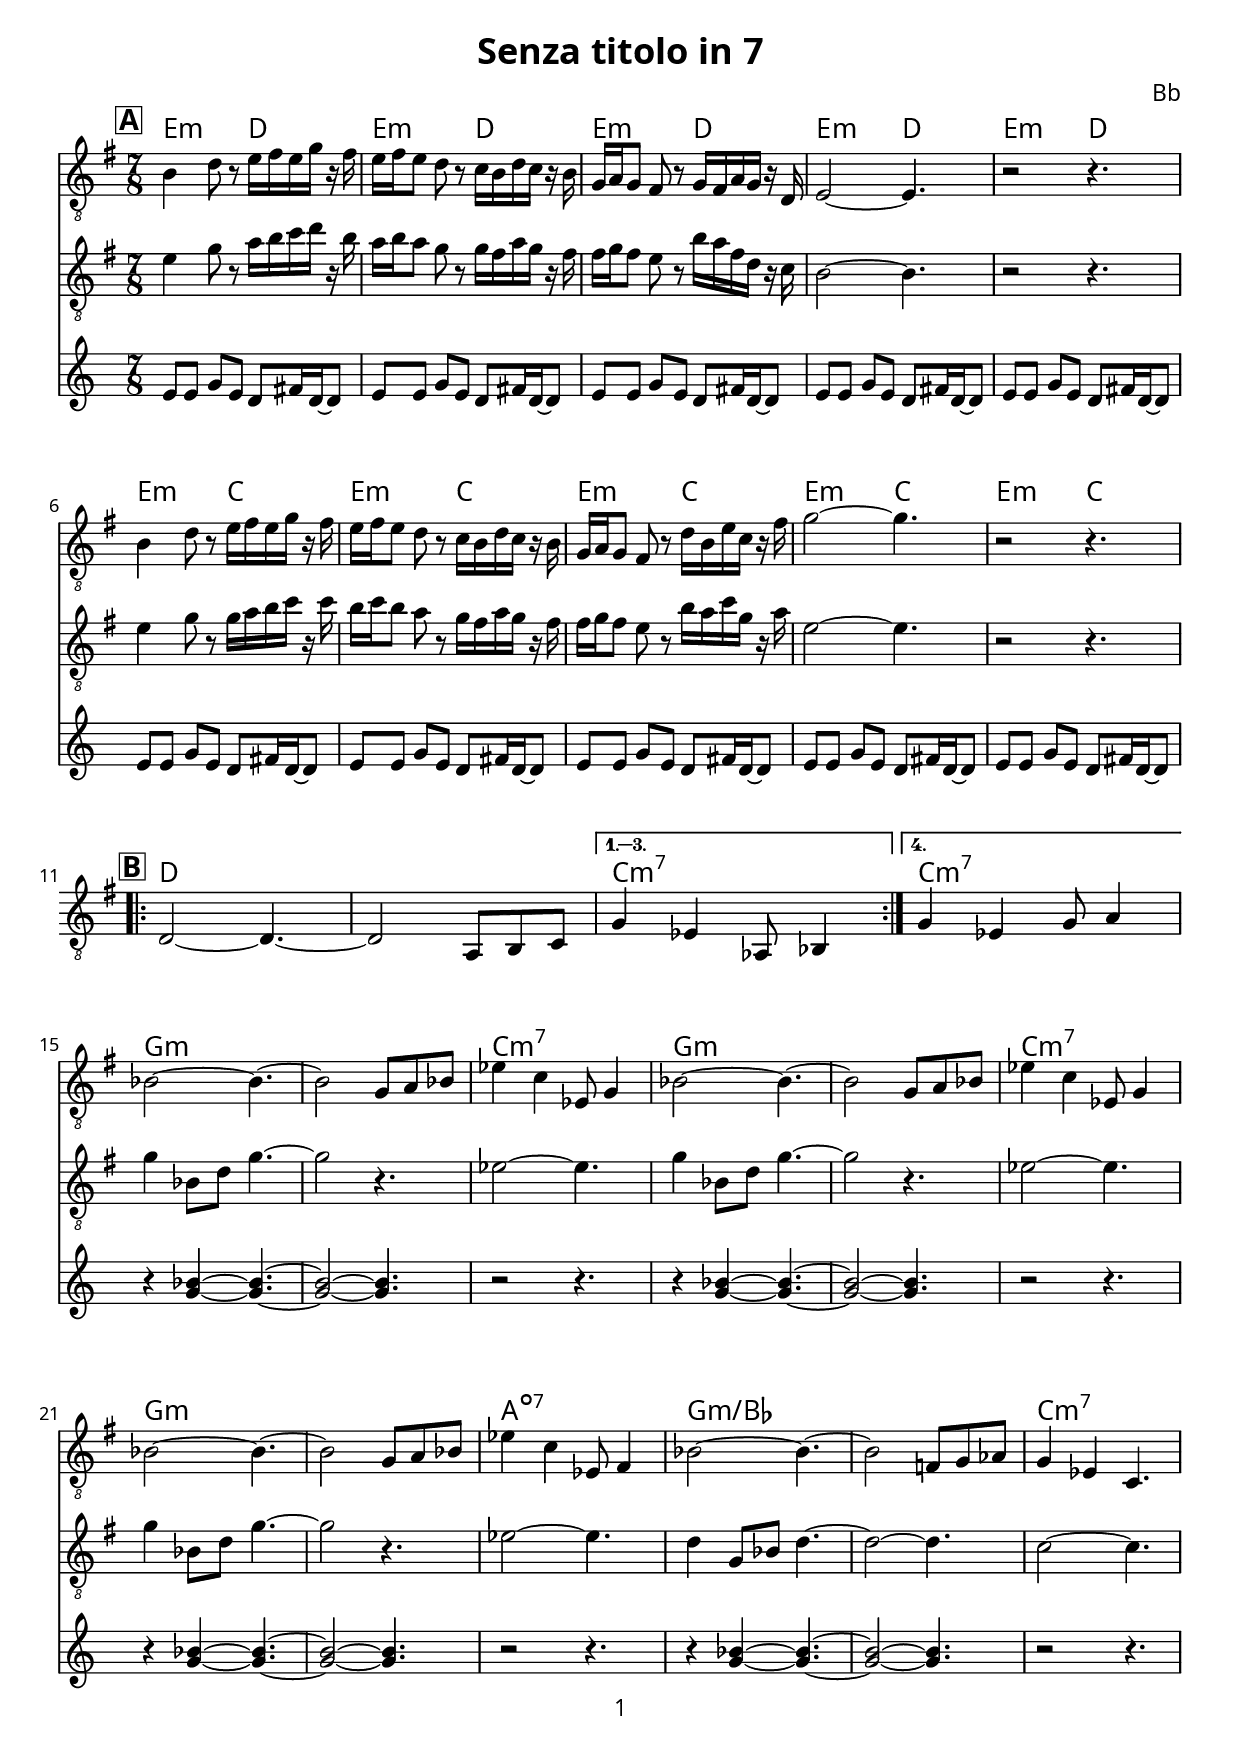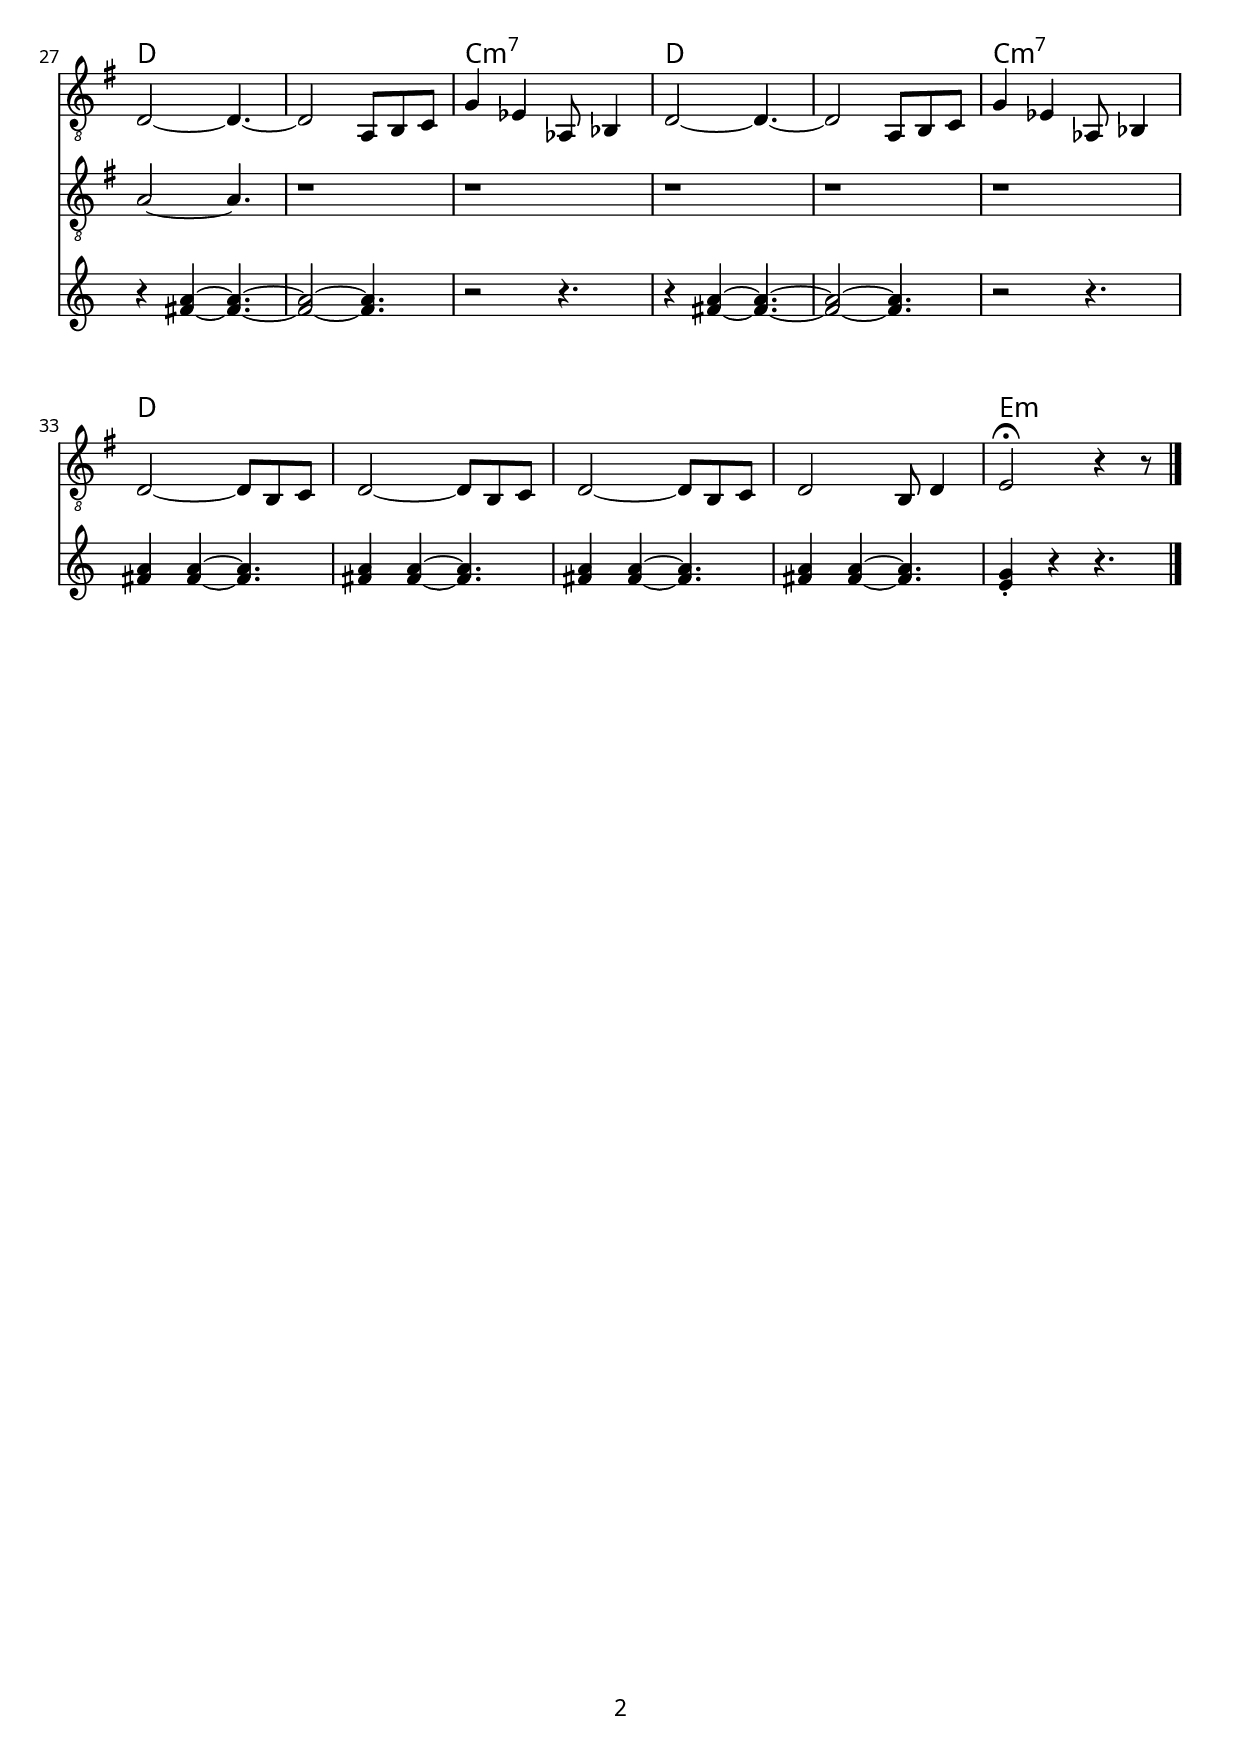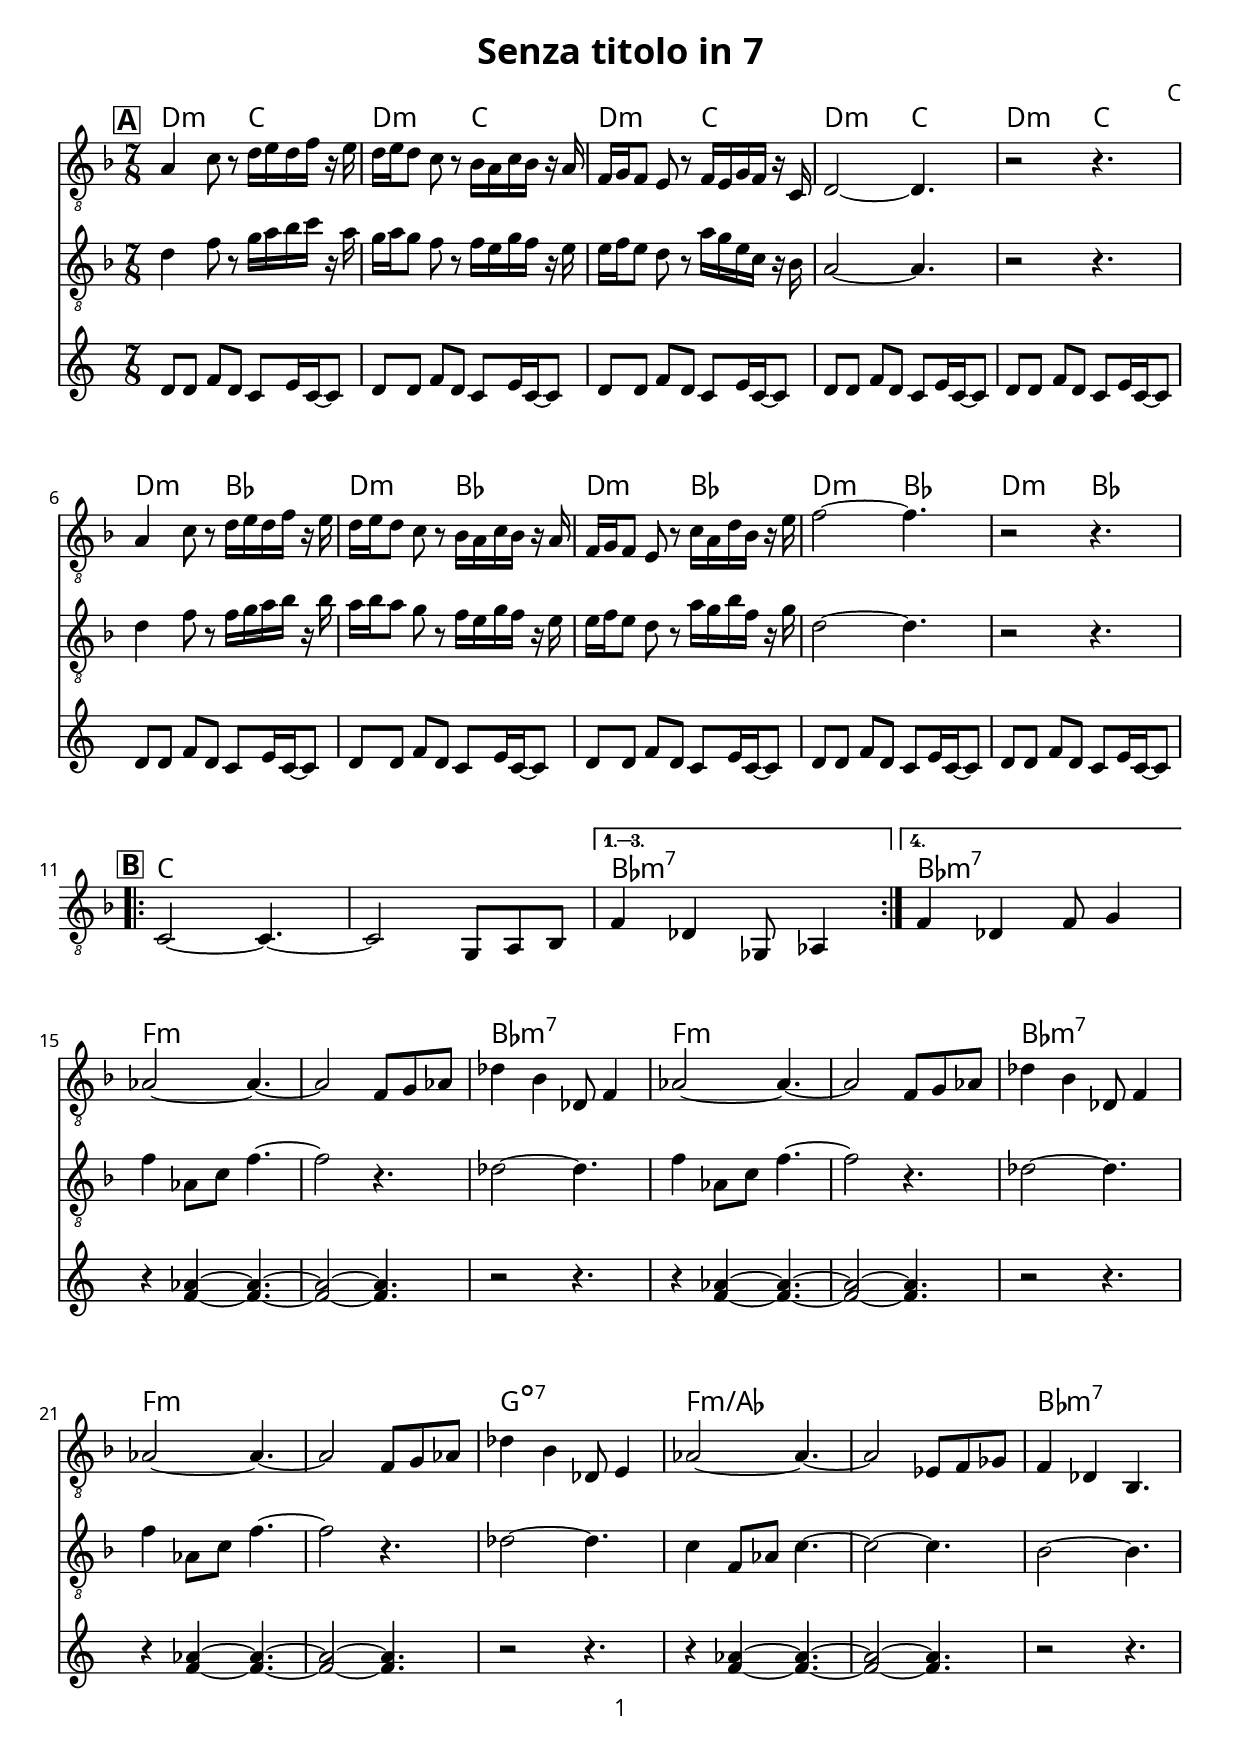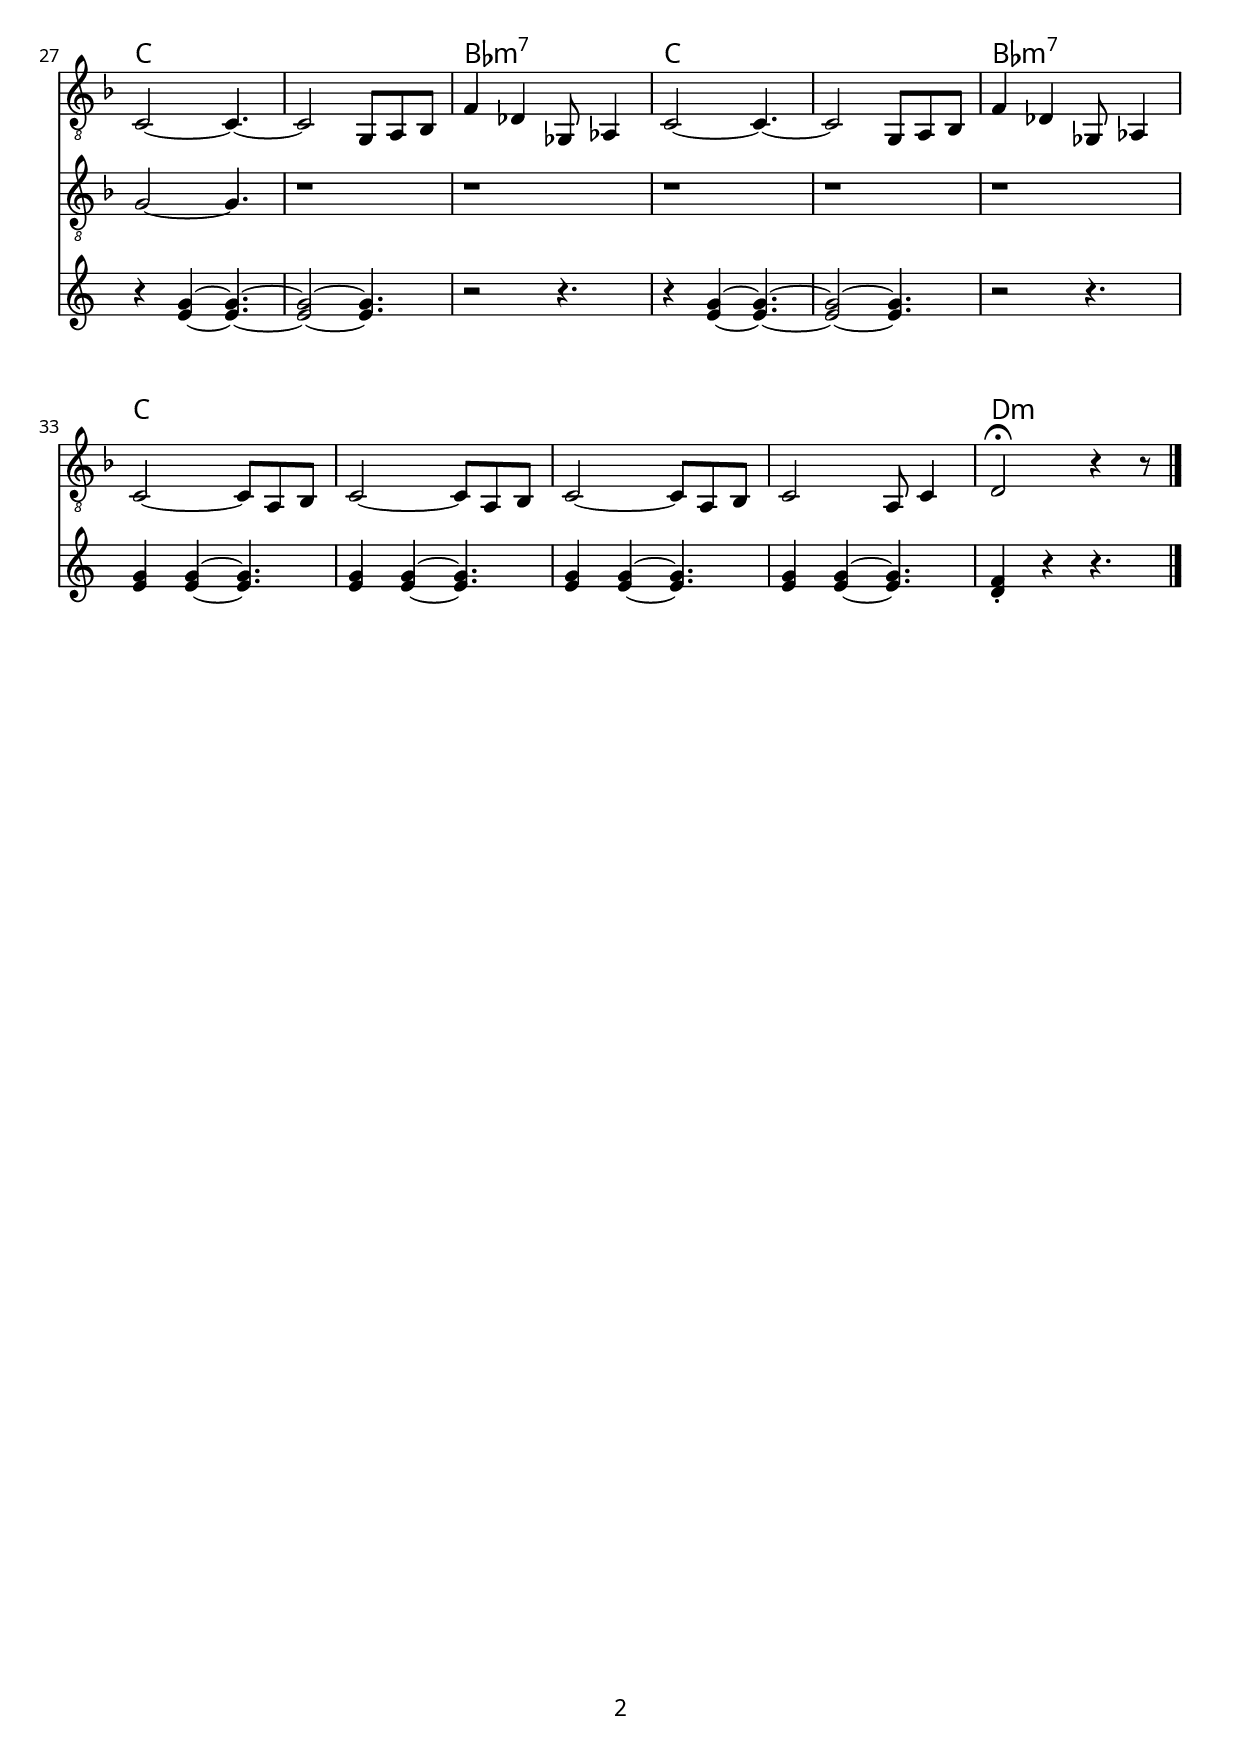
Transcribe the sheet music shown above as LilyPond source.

% {{{ PARAMETRI
  myTitle = "Senza titolo in 7"
  myKey = \key f \major
  myTime = \time #'(2 2 3) 7/8
  myTempo =  #(ly:make-moment 60 4)
% }}}

% INTESTAZIONE {{{
\version "2.18.2"

\header {
  title = \myTitle
}

\paper{
  print-first-page-number = ##t
  oddHeaderMarkup = \markup \null
  evenHeaderMarkup = \markup \null
  oddFooterMarkup = \markup {
    \fill-line {
      \on-the-fly \print-page-number-check-first
      \fromproperty #'page:page-number-string
    }
  }
  evenFooterMarkup = \oddFooterMarkup
  #(set-global-staff-size 10)
  myStaffSize = #20
  fonts = #(make-pango-font-tree
  "FontAwesome"
  "FontAwesome"
  "FontAwesome"
  (/ myStaffSize 20))
}

global = {
  \myKey
  \numericTimeSignature
  \myTime
  \set Score.markFormatter = #format-mark-box-alphabet
}

\layout {
  indent = #0
  \context { 
    \Staff \RemoveEmptyStaves 
    \override VerticalAxisGroup.remove-first = ##t
  }
}

%}}}

% {{{ PARTE A
  temaA = {
      a4 c8 r8 d16 e d f r e | d16 e d8 c r bes16 a c bes r a |
      f16 g f8 e r f16 e g f r c | d2~ d4. | r2 r4. | \break
      a'4 c8 r8 d16 e d f r e | d16 e d8 c r bes16 a c bes r a |
      f16 g f8 e r c'16 a d bes r e | f2~ f4. | r2 r4. |
  }

  temaAdue = {
      d4 f8 r8 g16 a bes c r a | g16 a g8 f r f16 e g f r e |
      e16 f e8 d r a'16 g e c r bes | a2~ a4. | r2 r4. |
      d4 f8 r8 f16 g a bes r bes | a16 bes a8 g r f16 e g f r e |
      e16 f e8 d r a'16 g bes f r g | d2~ d4. | r2 r4. |
  }

  ritmicaA = {
      d8 d f d c e16 c~ c8 | d8 d f d c e16 c~ c8 | d8 d f d c e16 c~ c8 |
      d8 d f d c e16 c~ c8 | d8 d f d c e16 c~ c8 |
      d8 d f d c e16 c~ c8 | d8 d f d c e16 c~ c8 | d8 d f d c e16 c~ c8 |
      d8 d f d c e16 c~ c8 | d8 d f d c e16 c~ c8 |
  }

  accordiA = \chordmode{
      d2:m c4.| d2:m c4.| d2:m c4.|
      d2:m c4.| d2:m c4.|
      d2:m bes4.| d2:m bes4.| d2:m bes4.|
      d2:m bes4.| d2:m bes4.|
  }
% }}}

% {{{ PARTE A
  temaB = {
    \repeat volta 4 {
      c,2~ c4.~ c2 g8 a bes | 
    }
    \alternative{
      { f'4 des ges,8 aes4 | }
      { f'4 des4 f8 g4 | }
    }      
    \break
    aes2~ aes4.~ | aes2 f8 g aes | des4 bes4 des,8 f4 |
    aes2~ aes4.~ | aes2 f8 g aes | des4 bes4 des,8 f4 | \break
    aes2~ aes4.~ | aes2 f8 g aes | des4 bes4 des,8 e4 |
    aes2~ aes4.~ | aes2 ees8 f ges | f4 des4 bes4. | \break

    c2~ c4.~ | c2 g8 a bes | f'4 des ges,8 aes4 | 
    c2~ c4.~ | c2 g8 a bes | f'4 des ges,8 aes4 | 

    c2~ c8 a8 bes | c2~ c8 a8 bes | 
    c2~ c8 a8 bes | c2 a8 c4 | d2\fermata r4 r8 |
  }

  temaBdue = {
    \repeat volta 4 {
      s1*7/8 | s1*7/8 | 
    }
    \alternative{
      { s1*7/8 | }
      { s1*7/8 | }
    }
    f4 aes,8 c f4.~ | f2 r4. | des2~ des4. |
    f4 aes,8 c f4.~ | f2 r4. | des2~ des4. |
    f4 aes,8 c f4.~ | f2 r4. | des2~ des4. |
    c4 f,8 aes c4.~ | c2~ c4. | bes2~ bes4. |
    g2~ g4. | r1*7/8 | r1*7/8 | r1*7/8 | r1*7/8 | r1*7/8 |
    s1*7/8 | s1*7/8 |
    s1*7/8 | s1*7/8 | s1*7/8 |
  }


  ritmicaB = {
    \repeat volta 4 {
      s1*7/8 | s1*7/8 | 
    }
    \alternative{
      { s1*7/8 | }
      { s1*7/8 | }
    }
    r4 <f aes>4~ <f aes>4.~ | <f aes>2~ <f aes>4. | r2 r4. |
    r4 <f aes>4~ <f aes>4.~ | <f aes>2~ <f aes>4. | r2 r4. |
    r4 <f aes>4~ <f aes>4.~ | <f aes>2~ <f aes>4. | r2 r4. |
    r4 <f aes>4~ <f aes>4.~ | <f aes>2~ <f aes>4. | r2 r4. |

    r4 <e g>4~ <e g>4.~ | <e g>2~ <e g>4. | r2 r4. |
    r4 <e g>4~ <e g>4.~ | <e g>2~ <e g>4. | r2 r4. |

    <e g>4 <e g>4~ <e g>4. | <e g>4 <e g>4~ <e g>4. | 
    <e g>4 <e g>4~ <e g>4. | <e g>4 <e g>4~ <e g>4. | 
    <d f>4\staccato r4 r4. |
  }

  accordiB = \chordmode{
    \repeat volta 4 {
      c1*7/8 | c1*7/8 | 
    }
    \alternative{
      { bes1*7/8:m7 | }
      { bes1*7/8:m7 | }
    }
    f1*7/8:m | f1*7/8:m | bes1*7/8:m7 | 
    f1*7/8:m | f1*7/8:m | bes1*7/8:m7 | 
    f1*7/8:m | f1*7/8:m | g1*7/8:dim7 |
    f1*7/8:m/aes | f1*7/8:m/aes |  bes1*7/8:m7 |

    c1*7/8 | c1*7/8 | bes1*7/8:m7 | 
    c1*7/8 | c1*7/8 | bes1*7/8:m7 | 

    c1*7/8 | c1*7/8 | 
    c1*7/8 | c1*7/8 | d1*7/8:m |
  }
% }}}

% SCORE {{{
tema = \relative c' {
  \mark \default
  \temaA \break
  \mark \default
  \temaB \break
  \bar "|."
}

temaDue = \relative c' {
  \temaAdue 
  \temaBdue
}

ritmica = \relative c' {
  \ritmicaA 
  \ritmicaB
}

chordsPart ={
  \new ChordNames {
    \set chordChanges = ##t
    \accordiA
    \accordiB
  }
}

temaPart = \new Staff \with {
  instrumentName = ""
  midiInstrument = "piano"
} { \clef "treble_8" \global \tema }

temaDuePart = \new Staff \with {
  instrumentName = ""
  midiInstrument = "piano"
} { \clef "treble_8" \global \temaDue }

scoreContent = << 
  \chordsPart
  \temaPart
  \temaDuePart
  \ritmica
>>

temiContent = << 
  \chordsPart
  \temaPart
  \temaDuePart
>>
%}}}

% {{{ BOOKS
  \book{
    \header{ composer="C" }
    \bookOutputSuffix "C"
    \score {
      \scoreContent
      \layout {}
      \midi { \context { \Score tempoWholesPerMinute = #(ly:make-moment 90 4) } }
    }
  }

  \book{
    \header{ composer="Bb" }
    \bookOutputSuffix "Bb"
    \score { \transpose c d {\scoreContent} }
  }
% }}}
